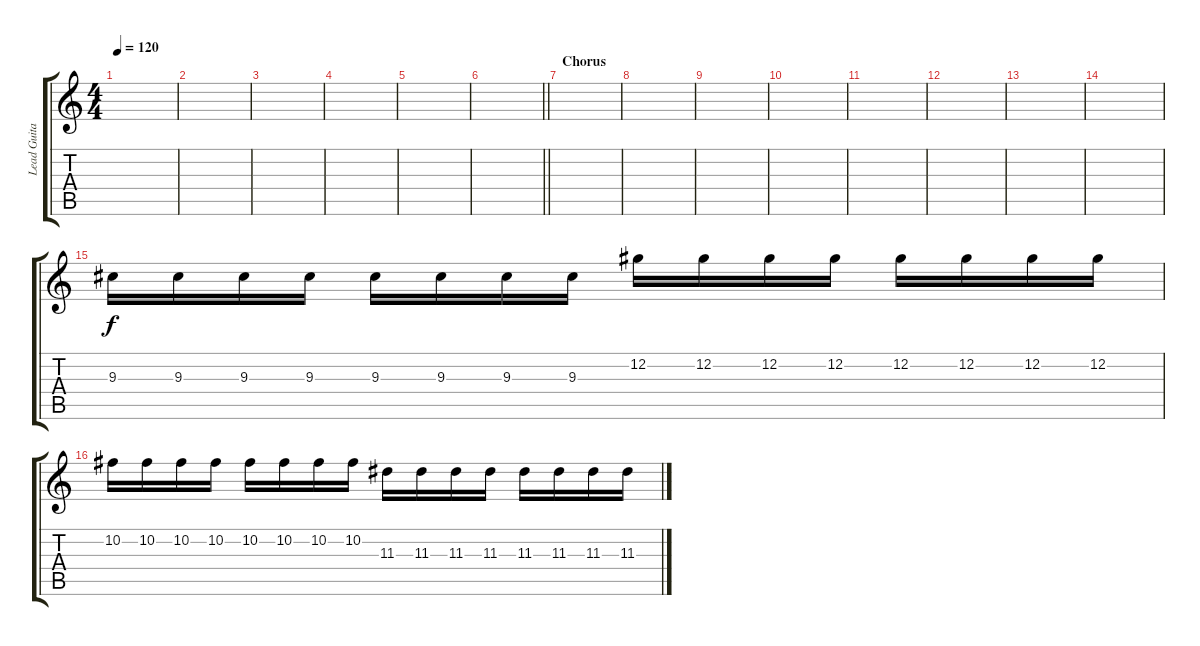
\track ("Lead Guitar" "Lead Guita") {instrument overdrivenguitar}
\staff {score tabs}
\tuning (Db4 Ab3 E3 B2 Gb2 Db2) {hide}
\ts (4 4)
\tempo 120
\clef g2
\ks c
|
|
|
|
|
\barLineRight lightlight
|
\section ("" "Chorus")
|
|
|
|
|
|
|
|
9.3.16{volume 7 balance 13} 9.3.16 9.3.16 9.3.16 9.3.16 9.3.16 9.3.16 9.3.16 12.2.16 12.2.16 12.2.16 12.2.16 12.2.16 12.2.16 12.2.16 12.2.16 |
10.2.16 10.2.16 10.2.16 10.2.16 10.2.16 10.2.16 10.2.16 10.2.16 11.3.16 11.3.16 11.3.16 11.3.16 11.3.16 11.3.16 11.3.16 11.3.16
